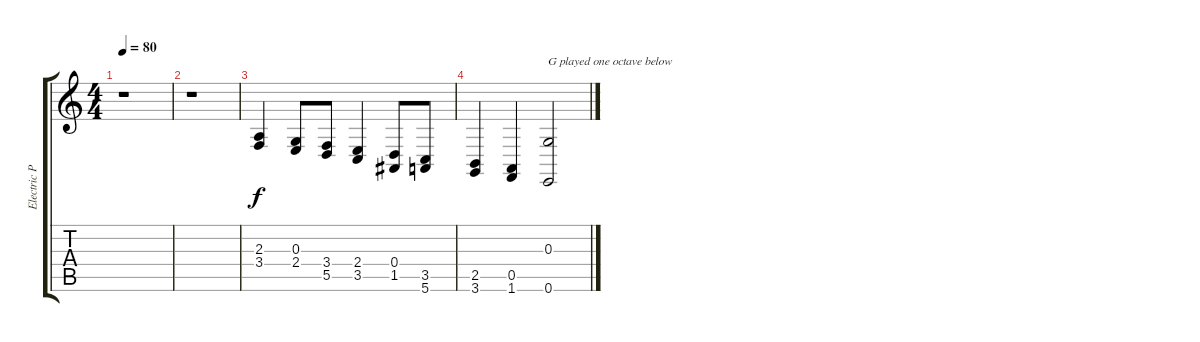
\track ("Electric Piano" "Electric P") {instrument electricgrandpiano}
\staff {score tabs}
\tuning (E4 B3 G3 D3 A2 E2) {hide}
\ts (4 4)
\tempo 80
\clef g2
\ks c
r.1{dy f} |
r.1 |
(2.3 3.4).4 (0.3 2.4).8 (3.4 5.5).8 (2.4 3.5).4 (0.4 1.5).8 (3.5 5.6).8 |
(2.5 3.6).4 (0.5 1.6).4 (0.3 0.6).2{txt "G played one octave below"}
